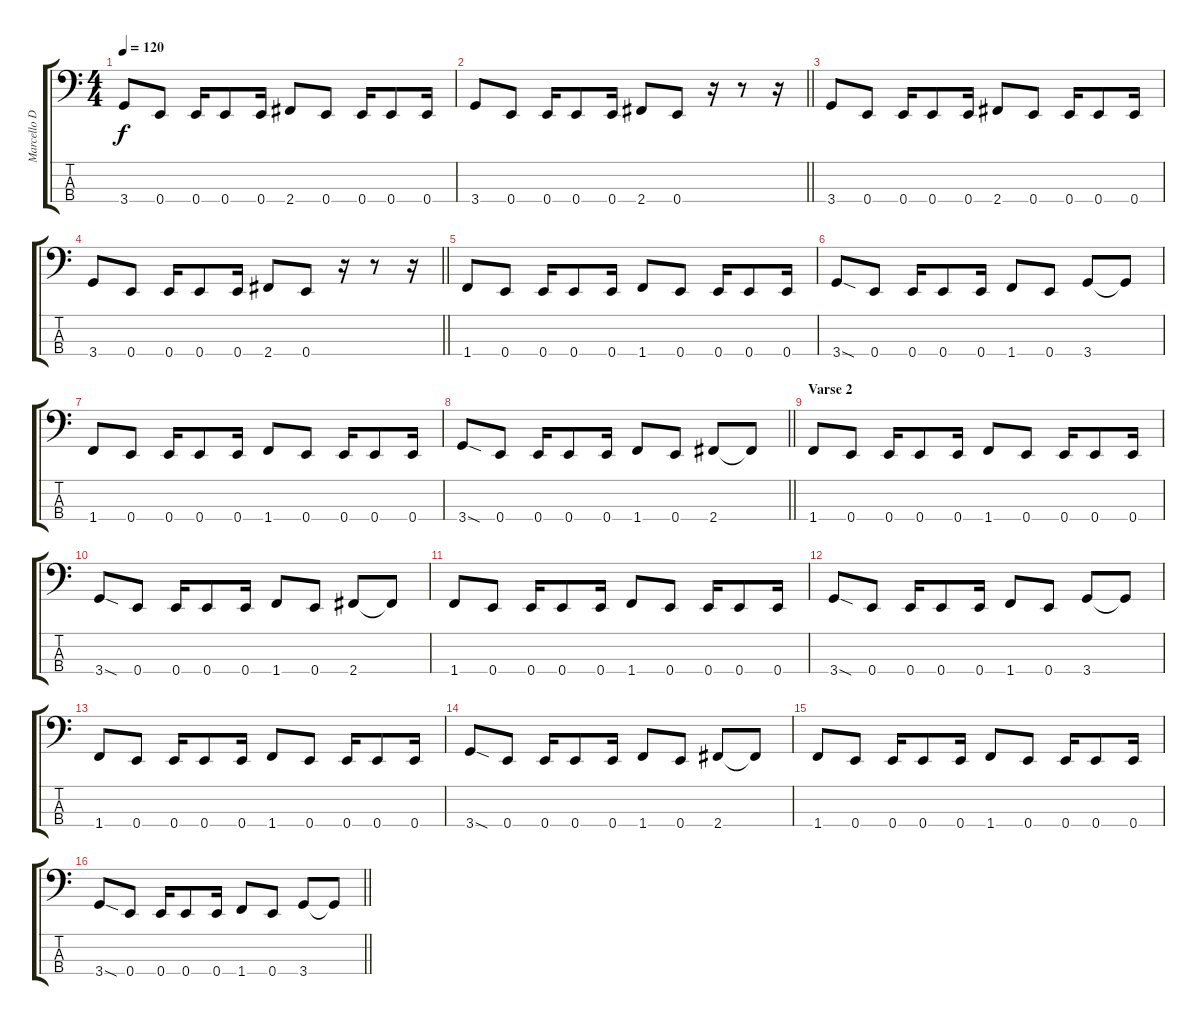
\track ("Marcello D Rapp" "Marcello D") {instrument synthbass1}
\staff {score tabs}
\tuning (G2 D2 A1 E1) {hide}
\ts (4 4)
\tempo 120
\clef f4
\ks c
3.4.8{dy f} 0.4.8 0.4.16 0.4.8 0.4.16 2.4.8 0.4.8 0.4.16 0.4.8 0.4.16 |
\barLineRight lightlight
3.4.8 0.4.8 0.4.16 0.4.8 0.4.16 2.4.8 0.4.8 r.16 r.8 r.16 |
3.4.8 0.4.8 0.4.16 0.4.8 0.4.16 2.4.8 0.4.8 0.4.16 0.4.8 0.4.16 |
\barLineRight lightlight
3.4.8 0.4.8 0.4.16 0.4.8 0.4.16 2.4.8 0.4.8 r.16 r.8 r.16 |
\section ("" "")
1.4.8 0.4.8 0.4.16 0.4.8 0.4.16 1.4.8 0.4.8 0.4.16 0.4.8 0.4.16 |
3.4{sod}.8 0.4.8 0.4.16 0.4.8 0.4.16 1.4.8 0.4.8 3.4.8 3.4{t}.8 |
1.4.8 0.4.8 0.4.16 0.4.8 0.4.16 1.4.8 0.4.8 0.4.16 0.4.8 0.4.16 |
\barLineRight lightlight
3.4{sod}.8 0.4.8 0.4.16 0.4.8 0.4.16 1.4.8 0.4.8 2.4.8 2.4{t}.8 |
\section ("" "Varse 2")
1.4.8 0.4.8 0.4.16 0.4.8 0.4.16 1.4.8 0.4.8 0.4.16 0.4.8 0.4.16 |
3.4{sod}.8 0.4.8 0.4.16 0.4.8 0.4.16 1.4.8 0.4.8 2.4.8 2.4{t}.8 |
1.4.8 0.4.8 0.4.16 0.4.8 0.4.16 1.4.8 0.4.8 0.4.16 0.4.8 0.4.16 |
3.4{sod}.8 0.4.8 0.4.16 0.4.8 0.4.16 1.4.8 0.4.8 3.4.8 3.4{t}.8 |
1.4.8 0.4.8 0.4.16 0.4.8 0.4.16 1.4.8 0.4.8 0.4.16 0.4.8 0.4.16 |
3.4{sod}.8 0.4.8 0.4.16 0.4.8 0.4.16 1.4.8 0.4.8 2.4.8 2.4{t}.8 |
1.4.8 0.4.8 0.4.16 0.4.8 0.4.16 1.4.8 0.4.8 0.4.16 0.4.8 0.4.16 |
\barLineRight lightlight
3.4{sod}.8 0.4.8 0.4.16 0.4.8 0.4.16 1.4.8 0.4.8 3.4.8 3.4{t}.8
